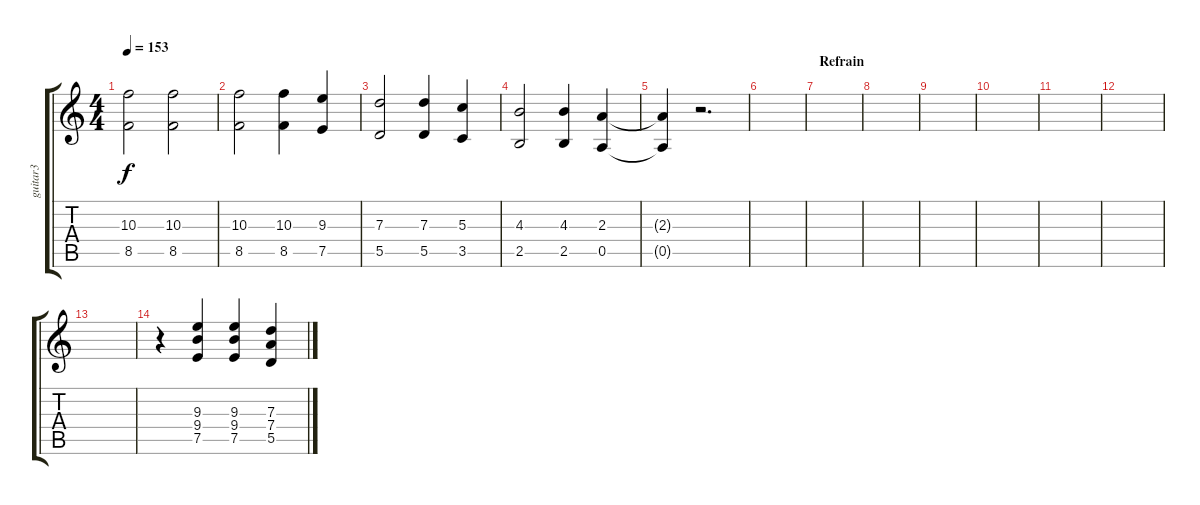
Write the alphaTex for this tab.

\track ("guitar3" "guitar3") {instrument distortionguitar}
\staff {score tabs}
\tuning (E4 B3 G3 D3 A2 E2) {hide}
\ts (4 4)
\tempo 153
\clef g2
\ks c
(10.3 8.5).2{dy f} (10.3 8.5).2 |
(10.3 8.5).2 (10.3 8.5).4 (9.3 7.5).4 |
(7.3 5.5).2 (7.3 5.5).4 (5.3 3.5).4 |
(4.3 2.5).2 (4.3 2.5).4 (2.3 0.5).4 |
(2.3{t} 0.5{t}).4 r.2{d} |
|
\section ("" "Refrain")
|
|
|
|
|
|
|
r.4 (9.3 9.4 7.5).4 (9.3 9.4 7.5).4 (7.3 7.4 5.5).4
